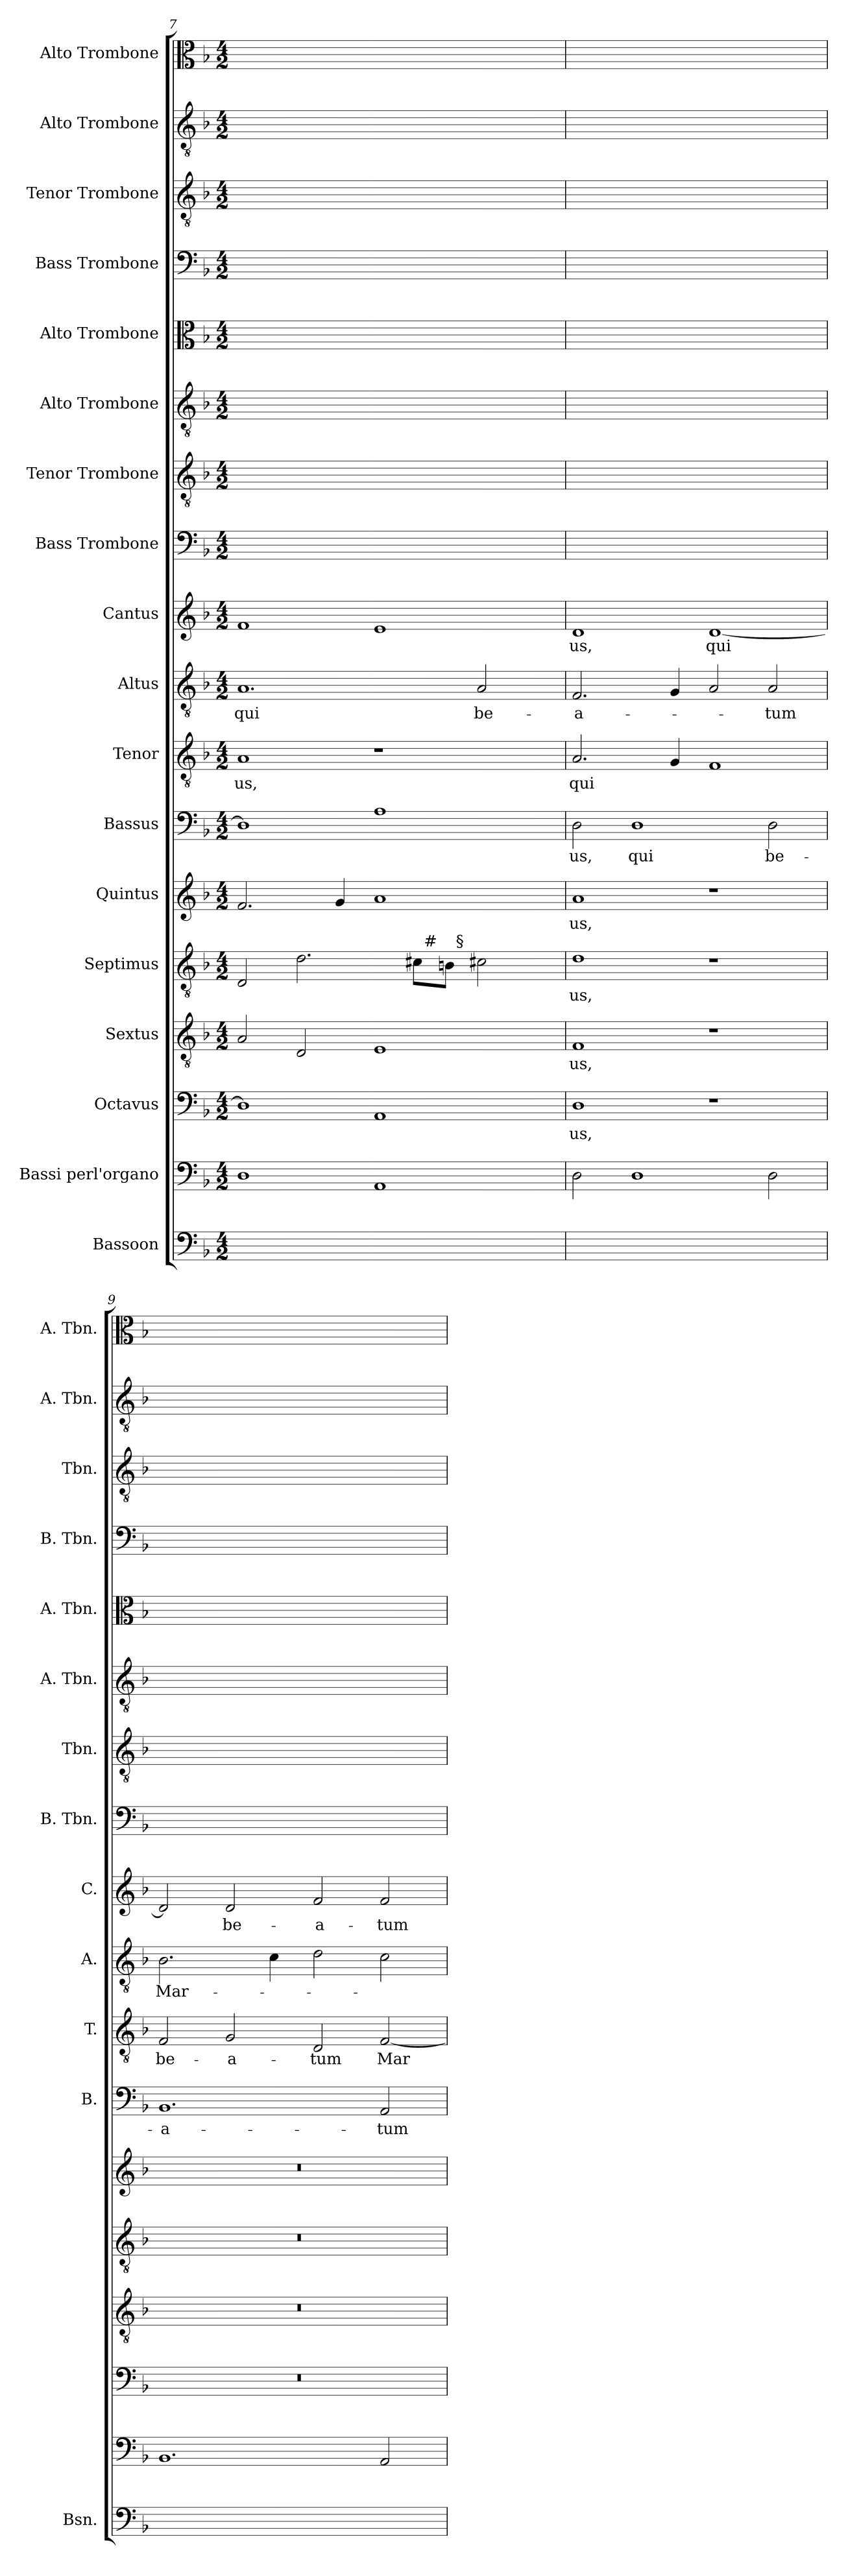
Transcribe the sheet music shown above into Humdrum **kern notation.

**kern	**kern	**kern	**text	**kern	**text	**kern	**text	**kern	**text	**kern	**text	**kern	**text	**kern	**text	**kern	**text	**kern	**text	**kern	**text	**kern	**text	**kern	**text	**kern	**text	**kern	**text	**kern	**text	**kern	**text
*part18	*part17	*part16	*part16	*part15	*part15	*part14	*part14	*part13	*part13	*part12	*part12	*part11	*part11	*part10	*part10	*part9	*part9	*part8	*part8	*part7	*part7	*part6	*part6	*part5	*part5	*part4	*part4	*part3	*part3	*part2	*part2	*part1	*part1
*staff18	*staff17	*staff16	*staff16	*staff15	*staff15	*staff14	*staff14	*staff13	*staff13	*staff12	*staff12	*staff11	*staff11	*staff10	*staff10	*staff9	*staff9	*staff8	*staff8	*staff7	*staff7	*staff6	*staff6	*staff5	*staff5	*staff4	*staff4	*staff3	*staff3	*staff2	*staff2	*staff1	*staff1
*I"Bassoon	*I"Bassi perl'organo	*I"Octavus	*	*I"Sextus	*	*I"Septimus	*	*I"Quintus	*	*I"Bassus	*	*I"Tenor	*	*I"Altus	*	*I"Cantus	*	*I"Bass Trombone	*	*I"Tenor Trombone	*	*I"Alto Trombone	*	*I"Alto Trombone	*	*I"Bass Trombone	*	*I"Tenor Trombone	*	*I"Alto Trombone	*	*I"Alto Trombone	*
*I'Bsn.	*	*	*	*	*	*	*	*	*	*I'B.	*	*I'T.	*	*I'A.	*	*I'C.	*	*I'B. Tbn.	*	*I'Tbn.	*	*I'A. Tbn.	*	*I'A. Tbn.	*	*I'B. Tbn.	*	*I'Tbn.	*	*I'A. Tbn.	*	*I'A. Tbn.	*
*clefF4	*clefF4	*clefF4	*	*clefGv2	*	*clefGv2	*	*clefG2	*	*clefF4	*	*clefGv2	*	*clefGv2	*	*clefG2	*	*clefF4	*	*clefGv2	*	*clefGv2	*	*clefC3	*	*clefF4	*	*clefGv2	*	*clefGv2	*	*clefC3	*
*	*	*	*	*ITrd7c12	*	*ITrd7c12	*	*	*	*	*	*ITrd7c12	*	*ITrd7c12	*	*	*	*	*	*	*	*	*	*	*	*	*	*	*	*	*	*	*
*k[b-]	*k[b-]	*k[b-]	*	*k[b-]	*	*k[b-]	*	*k[b-]	*	*k[b-]	*	*k[b-]	*	*k[b-]	*	*k[b-]	*	*k[b-]	*	*k[b-]	*	*k[b-]	*	*k[b-]	*	*k[b-]	*	*k[b-]	*	*k[b-]	*	*k[b-]	*
*d:	*d:	*d:	*	*d:	*	*d:	*	*d:	*	*d:	*	*d:	*	*d:	*	*d:	*	*d:	*	*d:	*	*d:	*	*d:	*	*d:	*	*d:	*	*d:	*	*d:	*
*M4/2	*M4/2	*M4/2	*	*M4/2	*	*M4/2	*	*M4/2	*	*M4/2	*	*M4/2	*	*M4/2	*	*M4/2	*	*M4/2	*	*M4/2	*	*M4/2	*	*M4/2	*	*M4/2	*	*M4/2	*	*M4/2	*	*M4/2	*
=7	=7	=7	=7	=7	=7	=7	=7	=7	=7	=7	=7	=7	=7	=7	=7	=7	=7	=7	=7	=7	=7	=7	=7	=7	=7	=7	=7	=7	=7	=7	=7	=7	=7
!	!	!	!	!	!	!	!	!	!	!	!	!	!LO:LY:b	!	!LO:LY:b	!	!	!	!	!	!	!	!	!	!	!	!	!	!	!	!	!	!
*	*	*	*	*	*	*^	*	*	*	*	*	*	*	*	*	*	*	*	*	*	*	*	*	*	*	*	*	*	*	*	*	*	*
*	*	*	*	*	*	*	*^	*	*	*	*	*	*	*	*	*	*	*	*	*	*	*	*	*	*	*	*	*	*	*	*	*	*	*
1Dyy	1D	1D]	.	2AA/	.	2DD/	1ryy	1ryy	.	2.f/	.	1D]	.	1AA	-us,	1.AA	qui	1f	.	1Dyy]	.	2AA/yy	.	2DD/yy	.	2.f\yy	.	1Dyy]	.	1AAyy	-us,	1.AAyy	qui	1fyy	.
.	.	.	.	2DD/	.	2.D\	.	.	.	.	.	.	.	.	.	.	.	.	.	.	.	2DD/yy	.	2.D/yy	.	.	.	.	.	.	.	.	.	.	.
.	.	.	.	.	.	.	.	.	.	4g/	.	.	.	.	.	.	.	.	.	.	.	.	.	.	.	4g\yy	.	.	.	.	.	.	.	.	.
1AAyy	1AA	1AA	.	1EE	.	.	4ryy	4ryy	.	1a	.	1A	.	1r	.	.	.	1e	.	1AAyy	.	1EEyy	.	.	.	1ayy	.	1Ayy	.	1ryy	.	.	.	1eyy	.
.	.	.	.	.	.	8C#\L	32ryy	8ryy	.	.	.	.	.	.	.	.	.	.	.	.	.	.	.	8C#/Lyy	.	.	.	.	.	.	.	.	.	.	.
!	!	!	!	!	!	!	!LO:TX:a:t=#	!	!	!	!	!	!	!	!	!	!	!	!	!	!	!	!	!	!	!	!	!	!	!	!	!	!	!	!
.	.	.	.	.	.	.	2ryy	.	.	.	.	.	.	.	.	.	.	.	.	.	.	.	.	.	.	.	.	.	.	.	.	.	.	.	.
.	.	.	.	.	.	8BB\J	.	32ryy	.	.	.	.	.	.	.	.	.	.	.	.	.	.	.	8BB/Jyy	.	.	.	.	.	.	.	.	.	.	.
!	!	!	!	!	!	!	!	!LO:TX:a:t=§	!	!	!	!	!	!	!	!	!	!	!	!	!	!	!	!	!	!	!	!	!	!	!	!	!	!	!
.	.	.	.	.	.	.	.	2ryy	.	.	.	.	.	.	.	.	.	.	.	.	.	.	.	.	.	.	.	.	.	.	.	.	.	.	.
!	!	!	!	!	!	!	!	!	!	!	!	!	!	!	!	!	!LO:LY:b	!	!	!	!	!	!	!	!	!	!	!	!	!	!	!	!	!	!
.	.	.	.	.	.	2C#X\	.	.	.	.	.	.	.	.	.	2AA/	be-	.	.	.	.	.	.	2C#/yy	.	.	.	.	.	.	.	2AA/yy	be-	.	.
.	.	.	.	.	.	.	8..ryy	.	.	.	.	.	.	.	.	.	.	.	.	.	.	.	.	.	.	.	.	.	.	.	.	.	.	.	.
.	.	.	.	.	.	.	.	16.ryy	.	.	.	.	.	.	.	.	.	.	.	.	.	.	.	.	.	.	.	.	.	.	.	.	.	.	.
=8	=8	=8	=8	=8	=8	=8	=8	=8	=8	=8	=8	=8	=8	=8	=8	=8	=8	=8	=8	=8	=8	=8	=8	=8	=8	=8	=8	=8	=8	=8	=8	=8	=8	=8	=8
!	!	!	!LO:LY:b	!	!LO:LY:b	!	!	!	!LO:LY:b	!	!LO:LY:b	!	!LO:LY:b	!	!LO:LY:b	!	!LO:LY:b	!	!LO:LY:b	!	!	!	!	!	!	!	!	!	!	!	!	!	!	!	!
*	*	*	*	*	*	*v	*v	*v	*	*	*	*	*	*	*	*	*	*	*	*	*	*	*	*	*	*	*	*	*	*	*	*	*	*	*
2D\yy	2D\	1D	-us,	1FF	-us,	1D	-us,	1a	-us,	2D\	-us,	2.AA/	qui	2.FF/	-a-	1d	-us,	1Dyy	-us,	1FFyy	-us,	1Dyy	-us,	1ayy	-us,	2D\yy	-us,	2.AA/yy	qui	2.FF/yy	-a-	1dyy	-us,
!	!	!	!	!	!	!	!	!	!	!	!LO:LY:b	!	!	!	!	!	!	!	!	!	!	!	!	!	!	!	!	!	!	!	!	!	!
1Dyy	1D	.	.	.	.	.	.	.	.	1D	qui	.	.	.	.	.	.	.	.	.	.	.	.	.	.	1Dyy	qui	.	.	.	.	.	.
.	.	.	.	.	.	.	.	.	.	.	.	4GG/	.	4GG/	.	.	.	.	.	.	.	.	.	.	.	.	.	4GG/yy	.	4GG/yy	.	.	.
!	!	!	!	!	!	!	!	!	!	!	!	!	!	!	!	!	!LO:LY:b	!	!	!	!	!	!	!	!	!	!	!	!	!	!	!	!
.	.	1r	.	1r	.	1r	.	1r	.	.	.	1FF	.	2AA/	.	[<1d	qui	1ryy	.	1ryy	.	1ryy	.	1ryy	.	.	.	1FFyy	.	2AA/yy	.	[>1dyy	qui
!	!	!	!	!	!	!	!	!	!	!	!LO:LY:b	!	!	!	!LO:LY:b	!	!	!	!	!	!	!	!	!	!	!	!	!	!	!	!	!	!
2D\yy	2D\	.	.	.	.	.	.	.	.	2D\	be-	.	.	2AA/	-tum	.	.	.	.	.	.	.	.	.	.	2D\yy	be-	.	.	2AA/yy	-tum	.	.
!!LO:PB:g=z
=9	=9	=9	=9	=9	=9	=9	=9	=9	=9	=9	=9	=9	=9	=9	=9	=9	=9	=9	=9	=9	=9	=9	=9	=9	=9	=9	=9	=9	=9	=9	=9	=9	=9
!	!	!LO:N:vis=1	!	!LO:N:vis=1	!	!LO:N:vis=1	!	!LO:N:vis=1	!	!	!LO:LY:b	!	!LO:LY:b	!	!LO:LY:b	!	!	!	!	!	!	!	!	!	!	!	!	!	!	!	!	!	!
1.BB-yy	1.BB-	0r	.	0r	.	0r	.	0r	.	1.BB-	-a-	2FF/	be-	2.BB-\	Mar-	2d/]	.	0ryy	.	0ryy	.	0ryy	.	0ryy	.	1.BB-yy	-a-	2FF/yy	be-	2.BB-/yy	Mar-	2d\yy]	.
!	!	!	!	!	!	!	!	!	!	!	!	!	!LO:LY:b	!	!	!	!LO:LY:b	!	!	!	!	!	!	!	!	!	!	!	!	!	!	!	!
.	.	.	.	.	.	.	.	.	.	.	.	2GG/	-a-	.	.	2d/	be-	.	.	.	.	.	.	.	.	.	.	2GG/yy	-a-	.	.	2d\yy	be-
.	.	.	.	.	.	.	.	.	.	.	.	.	.	4C\	.	.	.	.	.	.	.	.	.	.	.	.	.	.	.	4C/yy	.	.	.
!	!	!	!	!	!	!	!	!	!	!	!	!	!LO:LY:b	!	!	!	!LO:LY:b	!	!	!	!	!	!	!	!	!	!	!	!	!	!	!	!
.	.	.	.	.	.	.	.	.	.	.	.	2DD/	-tum	2D\	.	2f/	-a-	.	.	.	.	.	.	.	.	.	.	2DD/yy	-tum	2D/yy	.	2f\yy	-a-
!	!	!	!	!	!	!	!	!	!	!	!LO:LY:b	!	!LO:LY:b	!	!	!	!LO:LY:b	!	!	!	!	!	!	!	!	!	!	!	!	!	!	!	!
2AA/yy	2AA/	.	.	.	.	.	.	.	.	2AA/	-tum	[<2FF/	Mar-	2C\	.	2f/	-tum	.	.	.	.	.	.	.	.	2AA/yy	-tum	[<2FF/yy	Mar-	2C/yy	.	2f\yy	-tum
=	=	=	=	=	=	=	=	=	=	=	=	=	=	=	=	=	=	=	=	=	=	=	=	=	=	=	=	=	=	=	=	=	=
*-	*-	*-	*-	*-	*-	*-	*-	*-	*-	*-	*-	*-	*-	*-	*-	*-	*-	*-	*-	*-	*-	*-	*-	*-	*-	*-	*-	*-	*-	*-	*-	*-	*-
